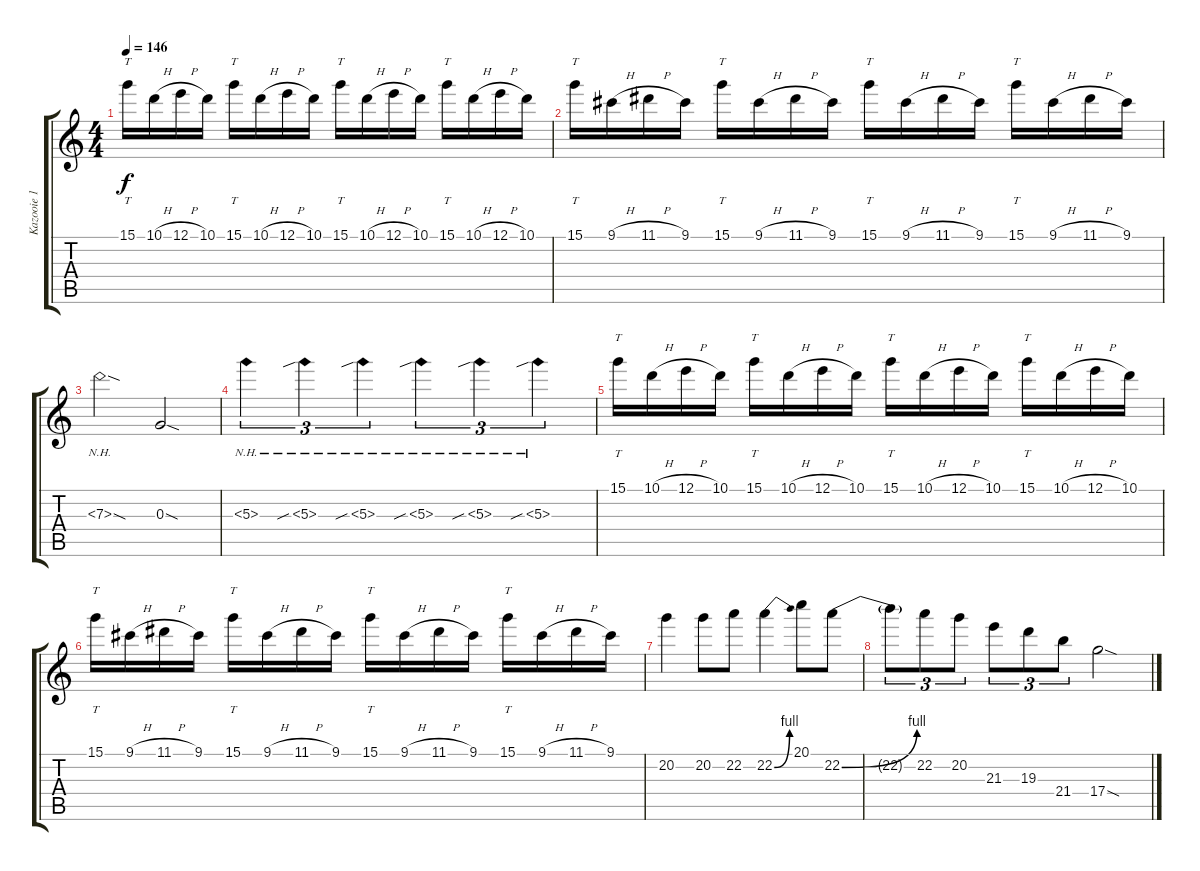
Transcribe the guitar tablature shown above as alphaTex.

\track ("Kazooie 1" "Kazooie 1") {instrument overdrivenguitar}
\staff {score tabs}
\tuning (E4 B3 G3 D3 A2 E2) {hide}
\ts (4 4)
\tempo 146
\clef g2
\ks c
15.1.16{tt dy f} 10.1{h}.16 12.1{h}.16 10.1.16 15.1.16{tt} 10.1{h}.16 12.1{h}.16 10.1.16 15.1.16{tt} 10.1{h}.16 12.1{h}.16 10.1.16 15.1.16{tt} 10.1{h}.16 12.1{h}.16 10.1.16 |
15.1.16{tt} 9.1{h}.16 11.1{h}.16 9.1.16 15.1.16{tt} 9.1{h}.16 11.1{h}.16 9.1.16 15.1.16{tt} 9.1{h}.16 11.1{h}.16 9.1.16 15.1.16{tt} 9.1{h}.16 11.1{h}.16 9.1.16 |
7.3{nh sod}.2 0.3{sod}.2 |
5.3{nh}.4{tu (3 2)} 5.3{nh sib}.4{tu (3 2)} 5.3{nh sib}.4{tu (3 2)} 5.3{nh sib}.4{tu (3 2)} 5.3{nh sib}.4{tu (3 2)} 5.3{nh sib}.4{tu (3 2)} |
15.1.16{tt} 10.1{h}.16 12.1{h}.16 10.1.16 15.1.16{tt} 10.1{h}.16 12.1{h}.16 10.1.16 15.1.16{tt} 10.1{h}.16 12.1{h}.16 10.1.16 15.1.16{tt} 10.1{h}.16 12.1{h}.16 10.1.16 |
15.1.16{tt} 9.1{h}.16 11.1{h}.16 9.1.16 15.1.16{tt} 9.1{h}.16 11.1{h}.16 9.1.16 15.1.16{tt} 9.1{h}.16 11.1{h}.16 9.1.16 15.1.16{tt} 9.1{h}.16 11.1{h}.16 9.1.16 |
20.2.4 20.2.8 22.2.8 22.2{be (bend 0 0 60 4)}.4 20.1.8 22.2{be (bend 0 0 60 4)}.8 |
22.2{t}.8{tu (3 2)} 22.2.8{tu (3 2)} 20.2.8{tu (3 2)} 21.3.8{tu (3 2)} 19.3.8{tu (3 2)} 21.4.8{tu (3 2)} 17.4{sod}.2
